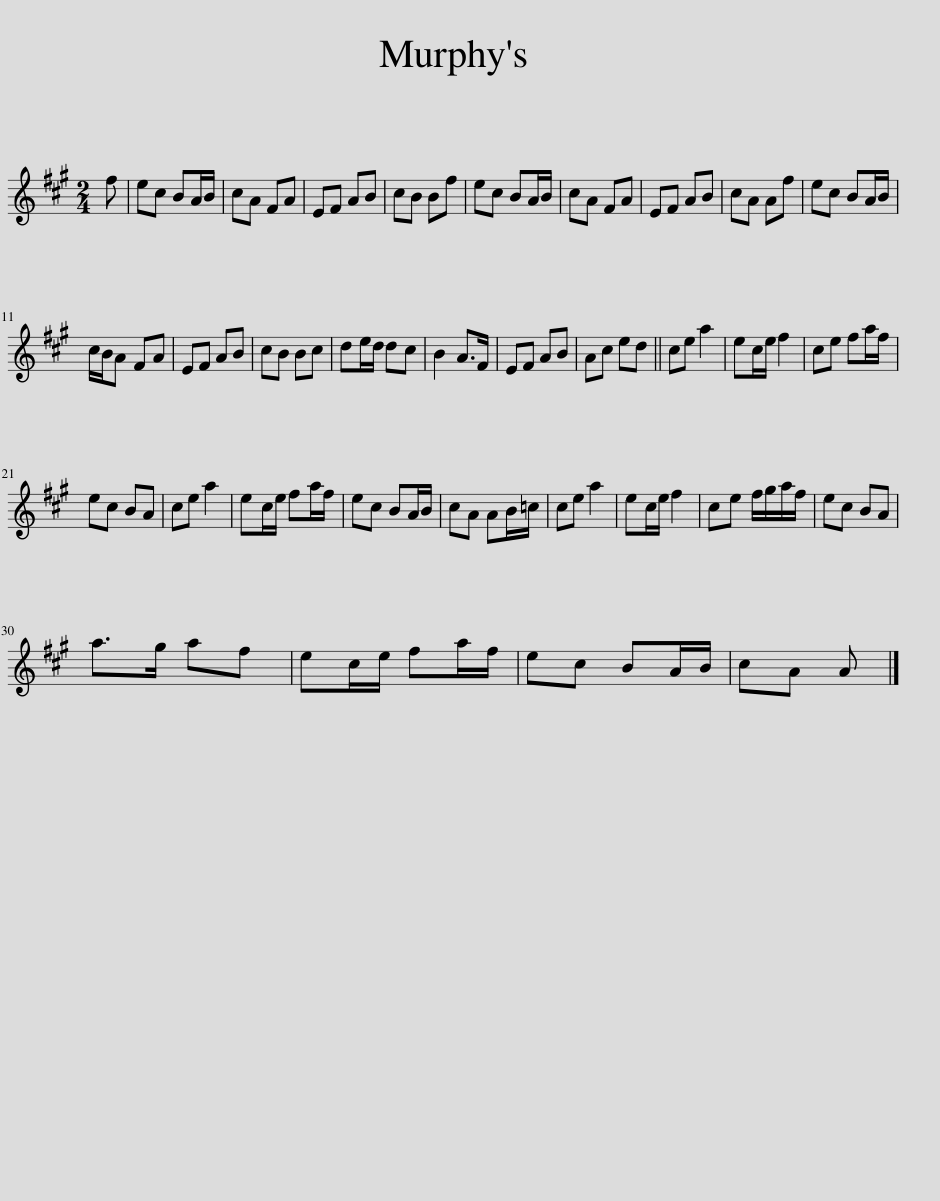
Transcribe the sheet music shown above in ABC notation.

X:1
L:1/8
M:2/4
I:linebreak $
K:A
V:1 treble
V:1
 f | ec BA/B/ | cA FA | EF AB | cB Bf | %5
 ec BA/B/ | cA FA | EF AB | cA Af | ec BA/B/ |$ %10
 c/B/A FA | EF AB | cB Bc | de/d/ dc | B2 A>F | %15
 EF AB | Ac ed || ce a2 | ec/e/ f2 | ce fa/f/ |$ %20
 ec BA | ce a2 | ec/e/ fa/f/ | ec BA/B/ | cA AB/=c/ | %25
 ce a2 | ec/e/ f2 | ce f/g/a/f/ | ec BA |$ a>g af | %30
 ec/e/ fa/f/ | ec BA/B/ | cA A |] %33
